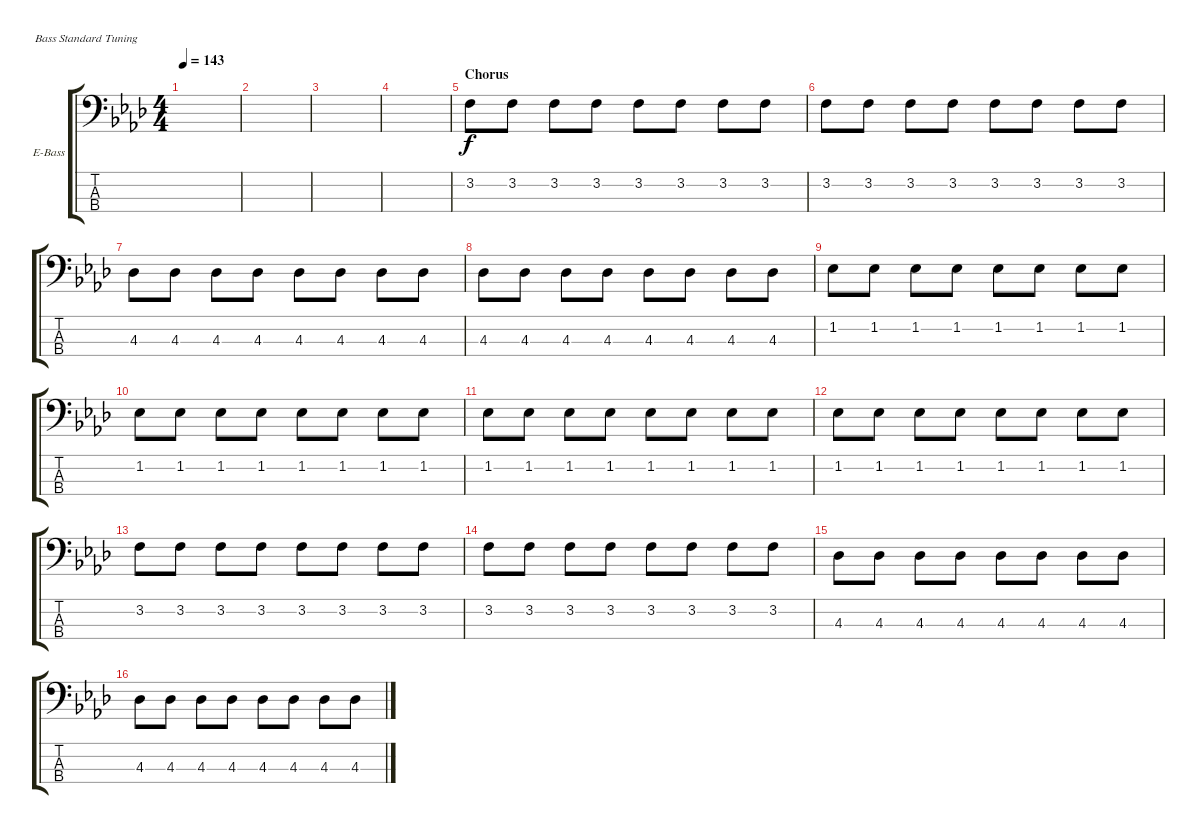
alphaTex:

\defaultSystemsLayout 4
\bracketExtendMode groupsimilarinstruments
\firstSystemTrackNameOrientation horizontal
\otherSystemsTrackNameOrientation horizontal
\track ("Electric Bass" "E-Bass") {instrument electricbassfinger}
\staff {score tabs}
\tuning (G2 D2 A1 E1)
\ts (4 4)
\tempo 143
\clef f4
\ks fminor
|
|
|
|
\section ("" "Chorus")
3.2.8 3.2.8 3.2.8 3.2.8 3.2.8 3.2.8 3.2.8 3.2.8 |
3.2.8 3.2.8 3.2.8 3.2.8 3.2.8 3.2.8 3.2.8 3.2.8 |
4.3.8 4.3.8 4.3.8 4.3.8 4.3.8 4.3.8 4.3.8 4.3.8 |
4.3.8 4.3.8 4.3.8 4.3.8 4.3.8 4.3.8 4.3.8 4.3.8 |
1.2.8 1.2.8 1.2.8 1.2.8 1.2.8 1.2.8 1.2.8 1.2.8 |
1.2.8 1.2.8 1.2.8 1.2.8 1.2.8 1.2.8 1.2.8 1.2.8 |
1.2.8 1.2.8 1.2.8 1.2.8 1.2.8 1.2.8 1.2.8 1.2.8 |
1.2.8 1.2.8 1.2.8 1.2.8 1.2.8 1.2.8 1.2.8 1.2.8 |
3.2.8 3.2.8 3.2.8 3.2.8 3.2.8 3.2.8 3.2.8 3.2.8 |
3.2.8 3.2.8 3.2.8 3.2.8 3.2.8 3.2.8 3.2.8 3.2.8 |
4.3.8 4.3.8 4.3.8 4.3.8 4.3.8 4.3.8 4.3.8 4.3.8 |
4.3.8 4.3.8 4.3.8 4.3.8 4.3.8 4.3.8 4.3.8 4.3.8
